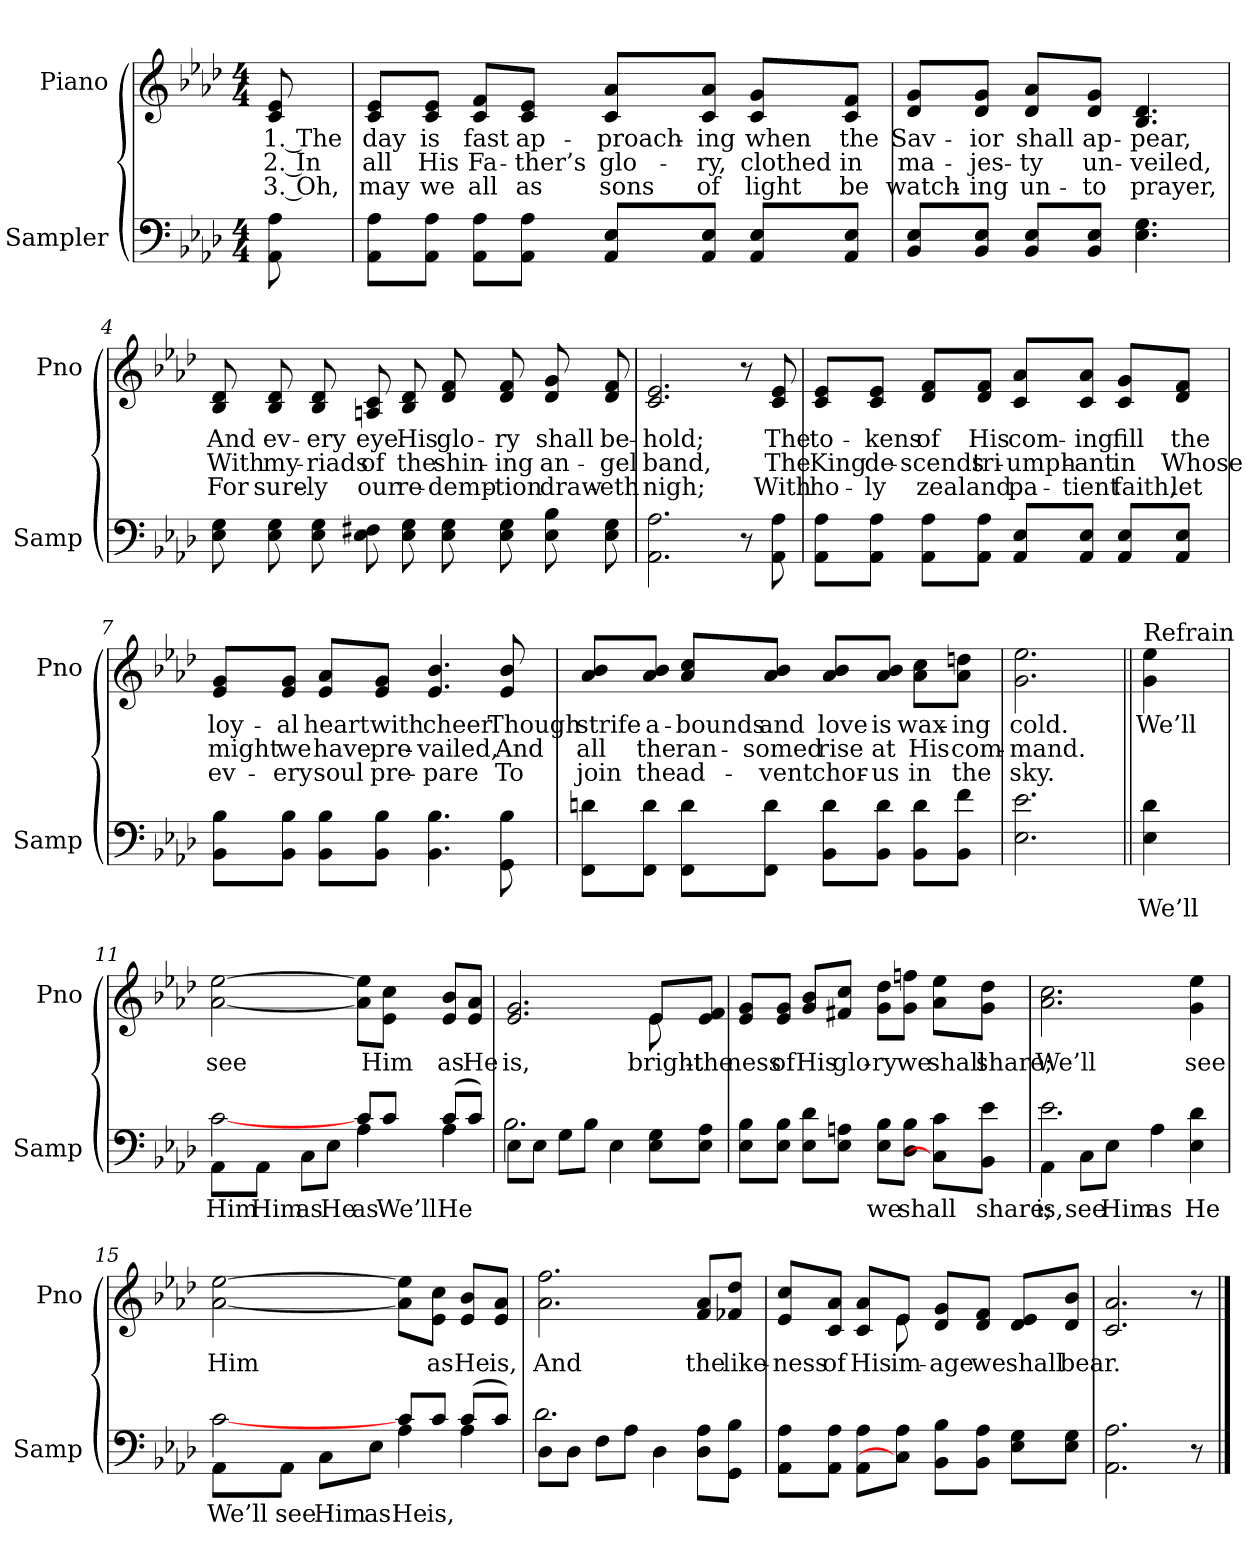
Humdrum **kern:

**kern	**text	**kern	**text	**text	**text
*part2	*part2	*part1	*part1	*part1	*part1
*staff2	*staff2	*staff1	*staff1	*staff1	*staff1
*I"Sampler	*	*I"Piano	*	*	*
*I'Samp	*	*I'Pno	*	*	*
*clefF4	*	*clefG2	*	*	*
*k[b-e-a-d-]	*	*k[b-e-a-d-]	*	*	*
*A-:	*	*A-:	*	*	*
*M4/4	*	*M4/4	*	*	*
=1	=1	=1	=1	=1	=1
8AA- 8A-	.	8c 8e-	1. The	2. In	3. Oh,
=2	=2	=2	=2	=2	=2
8AA-\ 8A-\L	.	8c/ 8e-/L	day	all	may
8AA-\ 8A-\J	.	8c/ 8e-/J	is	His	we
8AA-\ 8A-\L	.	8c/ 8f/L	fast	Fa-	all
8AA-\ 8A-\J	.	8c/ 8e-/J	ap-	-ther’s	as
8AA-/ 8E-/L	.	8c/ 8a-/L	-proach-	glo-	sons
8AA-/ 8E-/J	.	8c/ 8a-/J	-ing	-ry,	of
8AA-/ 8E-/L	.	8c/ 8g/L	when	clothed	light
8AA-/ 8E-/J	.	8c/ 8f/J	the	in	be
=3	=3	=3	=3	=3	=3
8BB-/ 8E-/L	.	8d-/ 8g/L	Sav-	ma-	watch-
8BB-/ 8E-/J	.	8d-/ 8g/J	-ior	-jes-	-ing
8BB-/ 8E-/L	.	8d-/ 8a-/L	shall	-ty	un-
8BB-/ 8E-/J	.	8d-/ 8g/J	ap-	un-	-to
4.E- 4.G	.	4.B- 4.d-	-pear,	-veiled,	prayer,
=4	=4	=4	=4	=4	=4
8E- 8G	.	8B- 8d-	And	With	For
8E- 8G	.	8B- 8d-	ev-	my-	sure-
8E- 8G	.	8B- 8d-	-ery	-riads	-ly
8E- 8F#X	.	8An 8c	eye	of	our
8E- 8G	.	8B- 8d-	His	the	re-
8E- 8G	.	8d- 8f	glo-	shin-	-demp-
8E- 8G	.	8d- 8f	-ry	-ing	-tion
8E- 8B-	.	8d- 8g	shall	an-	draw-
8E- 8G	.	8d- 8f	be-	-gel	-eth
=5	=5	=5	=5	=5	=5
2.AA- 2.A-	.	2.c 2.e-	-hold;	band,	nigh;
8r	.	8r	.	.	.
8AA- 8A-	.	8c 8e-	The	The	With
=6	=6	=6	=6	=6	=6
8AA-\ 8A-\L	.	8c/ 8e-/L	to-	King	ho-
8AA-\ 8A-\J	.	8c/ 8e-/J	-kens	de-	-ly
8AA-\ 8A-\L	.	8d-/ 8f/L	of	-scends	zeal
8AA-\ 8A-\J	.	8d-/ 8f/J	His	tri-	and
8AA-/ 8E-/L	.	8c/ 8a-/L	com-	-umph-	pa-
8AA-/ 8E-/J	.	8c/ 8a-/J	-ing	-ant	-tient
8AA-/ 8E-/L	.	8c/ 8g/L	fill	in	faith,
8AA-/ 8E-/J	.	8d-/ 8f/J	the	Whose	let
=7	=7	=7	=7	=7	=7
8BB-\ 8B-\L	.	8e-/ 8g/L	loy-	might	ev-
8BB-\ 8B-\J	.	8e-/ 8g/J	-al	we	-ery
8BB-\ 8B-\L	.	8e-/ 8a-/L	heart	have	soul
8BB-\ 8B-\J	.	8e-/ 8g/J	with	pre-	pre-
4.BB- 4.B-	.	4.e- 4.b-	cheer	-vailed,	-pare
8GG 8B-	.	8e- 8b-	Though	And	To
=8	=8	=8	=8	=8	=8
8FF\ 8dn\L	.	8a-/ 8b-/L	strife	all	join
8FF\ 8d\J	.	8a-/ 8b-/J	a-	the	the
8FF\ 8d\L	.	8a-/ 8cc/L	-bounds	ran-	ad-
8FF\ 8d\J	.	8a-/ 8b-/J	and	-somed	-vent
8BB-\ 8d\L	.	8a-/ 8b-/L	love	rise	chor-
8BB-\ 8d\J	.	8a-/ 8b-/J	is	at	-us
8BB-\ 8d\L	.	8a-\ 8cc\L	wax-	His	in
8BB-\ 8f\J	.	8a-\ 8ddn\J	-ing	com-	the
=9	=9	=9	=9	=9	=9
2.E- 2.e-	.	2.g 2.ee-	cold.	-mand.	sky.
=10||	=10||	=10||	=10||	=10||	=10||
!	!	!LO:TX:t=Refrain	!	!	!
4E- 4d-	We’ll	4g 4ee-	We’ll	.	.
=11	=11	=11	=11	=11	=11
*^	*	*	*	*	*
8AA-\L	[2c	Him	[2a- [2ee-	see	.	.
8AA-\J	.	Him	.	.	.	.
8C\L	.	as	.	.	.	.
8E-\J	.	He	.	.	.	.
8c/L	4A-	as	8a-]\ 8ee-]\L	.	.	.
8c/J	.	We’ll	8e-\ 8cc\J	Him	.	.
(8c/L	4A-	He	8e-/ 8b-/L	as	.	.
8c/J)	.	.	8e-/ 8a-/J	He	.	.
=12	=12	=12	=12	=12	=12	=12
*	*	*	*^	*	*	*
8E-\L	2.B-	.	2.e- 2.g	2.ryy	is,	.	.
8E-\J	.	.	.	.	.	.	.
8G\L	.	.	.	.	.	.	.
8B-\J	.	.	.	.	.	.	.
4E-\	.	.	.	.	.	.	.
8E-\ 8G\L	4ryy	.	8e-/L	8e-	bright-	.	.
8E-\ 8A-\J	.	.	8e-/ 8f/J	8ryy	the	.	.
*v	*v	*	*	*	*	*	*
*	*	*v	*v	*	*	*
=13	=13	=13	=13	=13	=13
8E-\ 8B-\L	.	8e-/ 8g/L	-ness	.	.
8E-\ 8B-\J	.	8e-/ 8g/J	of	.	.
8E-\ 8d-\L	.	8g/ 8b-/L	His	.	.
8E-\ 8An\J	.	8f#X/ 8cc/J	glo-	.	.
8E-\ 8B-\L	we	8g\ 8dd-\L	-ry	.	.
8D-\ 8B-\J	shall	8g\ 8ffn\J	we	.	.
8C]\ 8c\L	.	8a-\ 8ee-\L	shall	.	.
8BB-\ 8e-\J	share;	8g\ 8dd-\J	share;	.	.
=14	=14	=14	=14	=14	=14
*^	*	*	*	*	*
4AA-\	2.e-	is,	2.a- 2.cc	We’ll	.	.
8C\L	.	see	.	.	.	.
8E-\J	.	Him	.	.	.	.
4A-\	.	as	.	.	.	.
4E- 4d-	4ryy	He	4g 4ee-	see	.	.
=15	=15	=15	=15	=15	=15	=15
8AA-\L	[2c	We’ll	[2a- [2ee-	Him	.	.
8AA-\J	.	see	.	.	.	.
8C\L	.	Him	.	.	.	.
8E-\J	.	as	.	.	.	.
8c/L	4A-	He	8a-]\ 8ee-]\L	.	.	.
8c/J	.	is,	8e-\ 8cc\J	as	.	.
(8c/L	4A-	.	8e-/ 8b-/L	He	.	.
8c/J)	.	.	8e-/ 8a-/J	is,	.	.
=16	=16	=16	=16	=16	=16	=16
8D-\L	2.d-	.	2.a- 2.ff	And	.	.
8D-\J	.	.	.	.	.	.
8F\L	.	.	.	.	.	.
8A-\J	.	.	.	.	.	.
4D-\	.	.	.	.	.	.
8D-\ 8A-\L	4ryy	.	8f/ 8a-/L	the	.	.
8GG\ 8B-\J	.	.	8f-X/ 8dd-/J	like-	.	.
*v	*v	*	*	*	*	*
=17	=17	=17	=17	=17	=17
*	*	*^	*	*	*
8AA-\ 8A-\L	.	8e-/ 8cc/L	4.ryy	-ness	.	.
8AA-\ 8A-\J	.	8c/ 8a-/J	.	of	.	.
8AA-\ 8A-\L	.	8c/ 8a-/L	.	His	.	.
8C]\ 8A-\J	.	8e-/J	8e-	im-	.	.
8BB-\ 8B-\L	.	8d-/ 8g/L	2ryy	-age	.	.
8BB-\ 8A-\J	.	8d-/ 8f/J	.	we	.	.
8E-\ 8G\L	.	8d-/ 8e-/L	.	shall	.	.
8E-\ 8G\J	.	8d-/ 8b-/J	.	bear.	.	.
*	*	*v	*v	*	*	*
=18	=18	=18	=18	=18	=18
2.AA- 2.A-	.	2.c 2.a-	.	.	.
8r	.	8r	.	.	.
==	==	==	==	==	==
*-	*-	*-	*-	*-	*-
